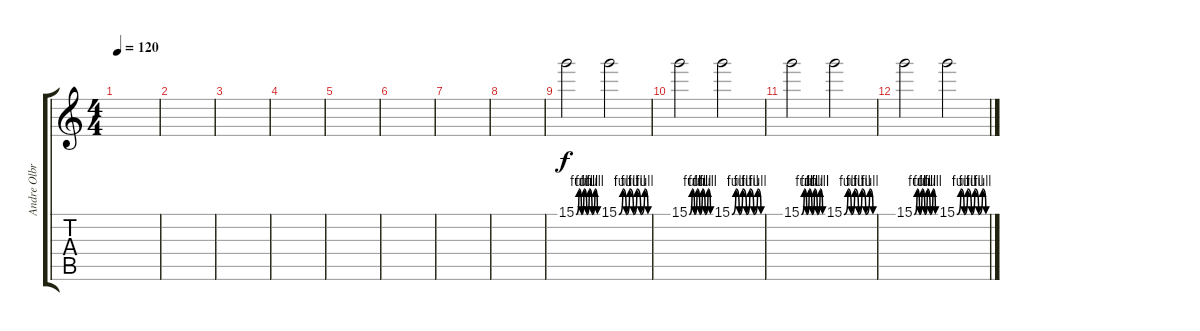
\track ("Andre Olbrich (and Studio Layers)" "Andre Olbr") {instrument distortionguitar}
\staff {score tabs}
\tuning (E4 B3 G3 D3 A2 E2) {hide}
\ts (4 4)
\tempo 120
\clef g2
\ks c
|
|
|
|
|
|
|
|
15.1{be (custom 0 0 8 4 15 0 22 4 30 0 37 4 45 0 53 4 60 0)}.2 15.1{be (custom 0 0 8 4 15 0 22 4 30 0 37 4 45 0 53 4 60 0)}.2 |
15.1{be (custom 0 0 8 4 15 0 22 4 30 0 37 4 45 0 53 4 60 0)}.2 15.1{be (custom 0 0 8 4 15 0 22 4 30 0 37 4 45 0 53 4 60 0)}.2 |
15.1{be (custom 0 0 8 4 15 0 22 4 30 0 37 4 45 0 53 4 60 0)}.2 15.1{be (custom 0 0 8 4 15 0 22 4 30 0 37 4 45 0 53 4 60 0)}.2 |
15.1{be (custom 0 0 8 4 15 0 22 4 30 0 37 4 45 0 53 4 60 0)}.2 15.1{be (custom 0 0 8 4 15 0 22 4 30 0 37 4 45 0 53 4 60 0)}.2
